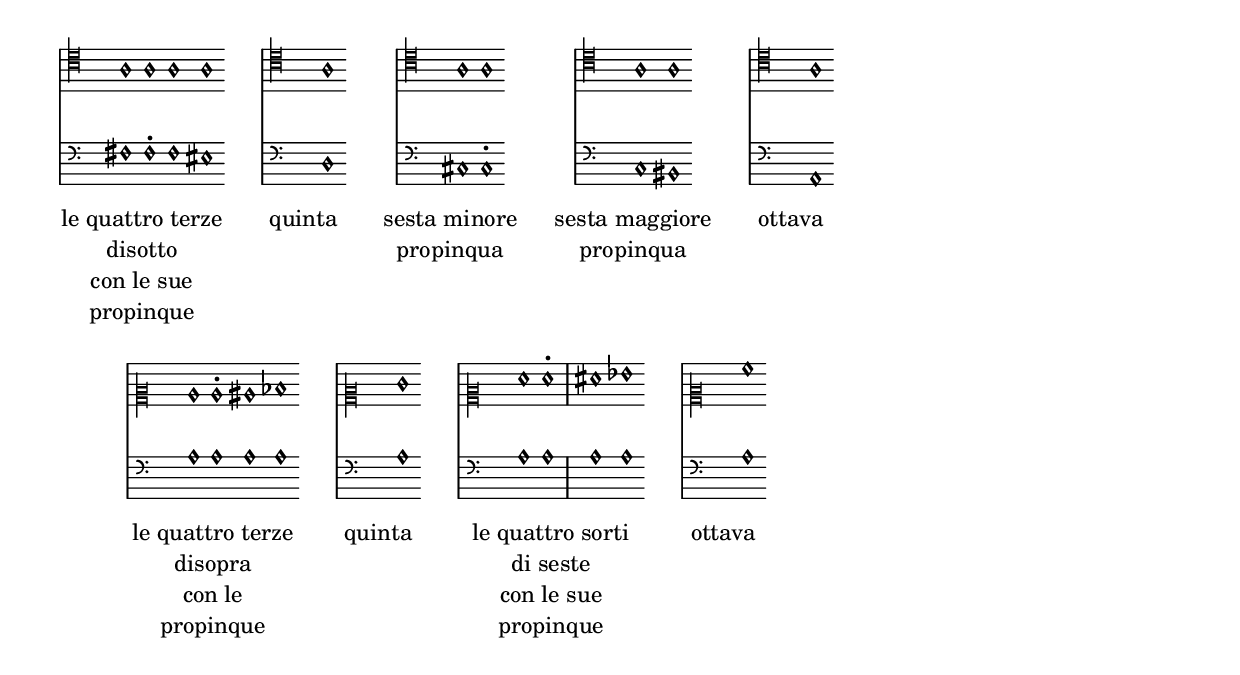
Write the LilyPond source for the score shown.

\version "2.22.2"

% Auto generated file

\header {
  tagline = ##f
}

dot = {
   \once \override Script.add-stem-support = ##f
   \once \override Script.toward-stem-shift = 0
   \once \override Script.skyline-horizontal-padding = 0
   \once \override Script.direction = 1
   \once \override Script.font-size = 1
}

\markup {
  \center-column {
    \line {
      \center-align
      \fontsize#3 { \concat { \normal-text ""} }
    }
    \null
    \line {
      \center-column {

        \line {
          \score {
            <<
              \new Staff \with { instrumentName = ""} {
                \override Staff.TimeSignature.stencil = ##f
                \override Staff.NoteHead.style = #'baroque
                \accidentalStyle Score.forget
                \override Rest.style = #'mensural
                \override NoteHead.style = #'petrucci
                \cadenzaOn
                \clef "mensural-c4"
                \key c #`((0 . ,NATURAL) (1 . ,NATURAL) (2 . ,NATURAL)
                          (3 . ,NATURAL) (4 . ,NATURAL) (5 . ,NATURAL)
                          (6 . ,NATURAL))  a1   a1   a1   a1  
                \cadenzaOff
              }
              \new Staff \with { instrumentName = ""} {
                \override Staff.TimeSignature.stencil = ##f
                \override Staff.NoteHead.style = #'baroque
                \accidentalStyle Score.forget
                \override Rest.style = #'mensural
                \override NoteHead.style = #'petrucci
                \cadenzaOn
                \clef "mensural-f"
                \key c #`((0 . ,NATURAL) (1 . ,NATURAL) (2 . ,NATURAL)
                          (3 . ,NATURAL) (4 . ,NATURAL) (5 . ,NATURAL)
                          (6 . ,NATURAL))  fis1   \dot f1-.   f1   eis1  
                \cadenzaOff
              }
            >>
            \layout {
              \context {
                \Score
                \override SpacingSpanner.common-shortest-duration = #(ly:make-moment 1)
              }
            }
          }
        }
        \null
        \line {
          \left-align {  \normal-text "le quattro terze" }
        }
        \line {
          \left-align {  \normal-text "disotto" }
        }
        \line {
          \left-align {  \normal-text "con le sue" }
        }
        \line {
          \left-align {  \normal-text "propinque" }
        }

      }
      \hspace #3 
      \center-column {

        \line {
          \score {
            <<
              \new Staff \with { instrumentName = ""} {
                \override Staff.TimeSignature.stencil = ##f
                \override Staff.NoteHead.style = #'baroque
                \accidentalStyle Score.forget
                \override Rest.style = #'mensural
                \override NoteHead.style = #'petrucci
                \cadenzaOn
                \clef "mensural-c4"
                \key c #`((0 . ,NATURAL) (1 . ,NATURAL) (2 . ,NATURAL)
                          (3 . ,NATURAL) (4 . ,NATURAL) (5 . ,NATURAL)
                          (6 . ,NATURAL))  a1  
                \cadenzaOff
              }
              \new Staff \with { instrumentName = ""} {
                \override Staff.TimeSignature.stencil = ##f
                \override Staff.NoteHead.style = #'baroque
                \accidentalStyle Score.forget
                \override Rest.style = #'mensural
                \override NoteHead.style = #'petrucci
                \cadenzaOn
                \clef "mensural-f"
                \key c #`((0 . ,NATURAL) (1 . ,NATURAL) (2 . ,NATURAL)
                          (3 . ,NATURAL) (4 . ,NATURAL) (5 . ,NATURAL)
                          (6 . ,NATURAL))  d1  
                \cadenzaOff
              }
            >>
            \layout {
              \context {
                \Score
                \override SpacingSpanner.common-shortest-duration = #(ly:make-moment 1)
              }
            }
          }
        }
        \null
        \line {
          \left-align {  \normal-text "quinta" }
        }

      }
      \hspace #3 
      \center-column {

        \line {
          \score {
            <<
              \new Staff \with { instrumentName = ""} {
                \override Staff.TimeSignature.stencil = ##f
                \override Staff.NoteHead.style = #'baroque
                \accidentalStyle Score.forget
                \override Rest.style = #'mensural
                \override NoteHead.style = #'petrucci
                \cadenzaOn
                \clef "mensural-c4"
                \key c #`((0 . ,NATURAL) (1 . ,NATURAL) (2 . ,NATURAL)
                          (3 . ,NATURAL) (4 . ,NATURAL) (5 . ,NATURAL)
                          (6 . ,NATURAL))  a1   a1  
                \cadenzaOff
              }
              \new Staff \with { instrumentName = ""} {
                \override Staff.TimeSignature.stencil = ##f
                \override Staff.NoteHead.style = #'baroque
                \accidentalStyle Score.forget
                \override Rest.style = #'mensural
                \override NoteHead.style = #'petrucci
                \cadenzaOn
                \clef "mensural-f"
                \key c #`((0 . ,NATURAL) (1 . ,NATURAL) (2 . ,NATURAL)
                          (3 . ,NATURAL) (4 . ,NATURAL) (5 . ,NATURAL)
                          (6 . ,NATURAL))  cis1   \dot c1-.  
                \cadenzaOff
              }
            >>
            \layout {
              \context {
                \Score
                \override SpacingSpanner.common-shortest-duration = #(ly:make-moment 1)
              }
            }
          }
        }
        \null
        \line {
          \left-align {  \normal-text "sesta minore" }
        }
        \line {
          \left-align {  \normal-text "propinqua" }
        }

      }
      \hspace #3 
      \center-column {

        \line {
          \score {
            <<
              \new Staff \with { instrumentName = ""} {
                \override Staff.TimeSignature.stencil = ##f
                \override Staff.NoteHead.style = #'baroque
                \accidentalStyle Score.forget
                \override Rest.style = #'mensural
                \override NoteHead.style = #'petrucci
                \cadenzaOn
                \clef "mensural-c4"
                \key c #`((0 . ,NATURAL) (1 . ,NATURAL) (2 . ,NATURAL)
                          (3 . ,NATURAL) (4 . ,NATURAL) (5 . ,NATURAL)
                          (6 . ,NATURAL))  a1   a1  
                \cadenzaOff
              }
              \new Staff \with { instrumentName = ""} {
                \override Staff.TimeSignature.stencil = ##f
                \override Staff.NoteHead.style = #'baroque
                \accidentalStyle Score.forget
                \override Rest.style = #'mensural
                \override NoteHead.style = #'petrucci
                \cadenzaOn
                \clef "mensural-f"
                \key c #`((0 . ,NATURAL) (1 . ,NATURAL) (2 . ,NATURAL)
                          (3 . ,NATURAL) (4 . ,NATURAL) (5 . ,NATURAL)
                          (6 . ,NATURAL))  c1   bis,1  
                \cadenzaOff
              }
            >>
            \layout {
              \context {
                \Score
                \override SpacingSpanner.common-shortest-duration = #(ly:make-moment 1)
              }
            }
          }
        }
        \null
        \line {
          \left-align {  \normal-text "sesta maggiore" }
        }
        \line {
          \left-align {  \normal-text "propinqua" }
        }

      }
      \hspace #3 
      \center-column {

        \line {
          \score {
            <<
              \new Staff \with { instrumentName = ""} {
                \override Staff.TimeSignature.stencil = ##f
                \override Staff.NoteHead.style = #'baroque
                \accidentalStyle Score.forget
                \override Rest.style = #'mensural
                \override NoteHead.style = #'petrucci
                \cadenzaOn
                \clef "mensural-c4"
                \key c #`((0 . ,NATURAL) (1 . ,NATURAL) (2 . ,NATURAL)
                          (3 . ,NATURAL) (4 . ,NATURAL) (5 . ,NATURAL)
                          (6 . ,NATURAL))  a1  
                \cadenzaOff
              }
              \new Staff \with { instrumentName = ""} {
                \override Staff.TimeSignature.stencil = ##f
                \override Staff.NoteHead.style = #'baroque
                \accidentalStyle Score.forget
                \override Rest.style = #'mensural
                \override NoteHead.style = #'petrucci
                \cadenzaOn
                \clef "mensural-f"
                \key c #`((0 . ,NATURAL) (1 . ,NATURAL) (2 . ,NATURAL)
                          (3 . ,NATURAL) (4 . ,NATURAL) (5 . ,NATURAL)
                          (6 . ,NATURAL))  a,1  
                \cadenzaOff
              }
            >>
            \layout {
              \context {
                \Score
                \override SpacingSpanner.common-shortest-duration = #(ly:make-moment 1)
              }
            }
          }
        }
        \null
        \line {
          \left-align {  \normal-text "ottava" }
        }

      }
      \hspace #3 
    }
    \null
    \null
    \line {      \center-column {

        \line {
          \score {
            <<
              \new Staff \with { instrumentName = ""} {
                \override Staff.TimeSignature.stencil = ##f
                \override Staff.NoteHead.style = #'baroque
                \accidentalStyle Score.forget
                \override Rest.style = #'mensural
                \override NoteHead.style = #'petrucci
                \cadenzaOn
                \clef "mensural-c2"
                \key c #`((0 . ,NATURAL) (1 . ,NATURAL) (2 . ,NATURAL)
                          (3 . ,NATURAL) (4 . ,NATURAL) (5 . ,NATURAL)
                          (6 . ,NATURAL))  c'1   \dot c'1-.   cis'1   des'1  
                \cadenzaOff
              }
              \new Staff \with { instrumentName = ""} {
                \override Staff.TimeSignature.stencil = ##f
                \override Staff.NoteHead.style = #'baroque
                \accidentalStyle Score.forget
                \override Rest.style = #'mensural
                \override NoteHead.style = #'petrucci
                \cadenzaOn
                \clef "mensural-f"
                \key c #`((0 . ,NATURAL) (1 . ,NATURAL) (2 . ,NATURAL)
                          (3 . ,NATURAL) (4 . ,NATURAL) (5 . ,NATURAL)
                          (6 . ,NATURAL))  a1   a1   a1   a1  
                \cadenzaOff
              }
            >>
            \layout {
              \context {
                \Score
                \override SpacingSpanner.common-shortest-duration = #(ly:make-moment 1)
              }
            }
          }
        }
        \null
        \line {
          \left-align {  \normal-text "le quattro terze" }
        }
        \line {
          \left-align {  \normal-text "disopra" }
        }
        \line {
          \left-align {  \normal-text "con le" }
        }
        \line {
          \left-align {  \normal-text "propinque" }
        }

      }
      \hspace #3 
      \center-column {

        \line {
          \score {
            <<
              \new Staff \with { instrumentName = ""} {
                \override Staff.TimeSignature.stencil = ##f
                \override Staff.NoteHead.style = #'baroque
                \accidentalStyle Score.forget
                \override Rest.style = #'mensural
                \override NoteHead.style = #'petrucci
                \cadenzaOn
                \clef "mensural-c2"
                \key c #`((0 . ,NATURAL) (1 . ,NATURAL) (2 . ,NATURAL)
                          (3 . ,NATURAL) (4 . ,NATURAL) (5 . ,NATURAL)
                          (6 . ,NATURAL))  e'1  
                \cadenzaOff
              }
              \new Staff \with { instrumentName = ""} {
                \override Staff.TimeSignature.stencil = ##f
                \override Staff.NoteHead.style = #'baroque
                \accidentalStyle Score.forget
                \override Rest.style = #'mensural
                \override NoteHead.style = #'petrucci
                \cadenzaOn
                \clef "mensural-f"
                \key c #`((0 . ,NATURAL) (1 . ,NATURAL) (2 . ,NATURAL)
                          (3 . ,NATURAL) (4 . ,NATURAL) (5 . ,NATURAL)
                          (6 . ,NATURAL))  a1  
                \cadenzaOff
              }
            >>
            \layout {
              \context {
                \Score
                \override SpacingSpanner.common-shortest-duration = #(ly:make-moment 1)
              }
            }
          }
        }
        \null
        \line {
          \left-align {  \normal-text "quinta" }
        }

      }
      \hspace #3 
      \center-column {

        \line {
          \score {
            <<
              \new Staff \with { instrumentName = ""} {
                \override Staff.TimeSignature.stencil = ##f
                \override Staff.NoteHead.style = #'baroque
                \accidentalStyle Score.forget
                \override Rest.style = #'mensural
                \override NoteHead.style = #'petrucci
                \cadenzaOn
                \clef "mensural-c2"
                \key c #`((0 . ,NATURAL) (1 . ,NATURAL) (2 . ,NATURAL)
                          (3 . ,NATURAL) (4 . ,NATURAL) (5 . ,NATURAL)
                          (6 . ,NATURAL))  f'1   \dot f'1-. \bar "|"  fis'1   ges'1  
                \cadenzaOff
              }
              \new Staff \with { instrumentName = ""} {
                \override Staff.TimeSignature.stencil = ##f
                \override Staff.NoteHead.style = #'baroque
                \accidentalStyle Score.forget
                \override Rest.style = #'mensural
                \override NoteHead.style = #'petrucci
                \cadenzaOn
                \clef "mensural-f"
                \key c #`((0 . ,NATURAL) (1 . ,NATURAL) (2 . ,NATURAL)
                          (3 . ,NATURAL) (4 . ,NATURAL) (5 . ,NATURAL)
                          (6 . ,NATURAL))  a1   a1   a1   a1  
                \cadenzaOff
              }
            >>
            \layout {
              \context {
                \Score
                \override SpacingSpanner.common-shortest-duration = #(ly:make-moment 1)
              }
            }
          }
        }
        \null
        \line {
          \left-align {  \normal-text "le quattro sorti" }
        }
        \line {
          \left-align {  \normal-text "di seste" }
        }
        \line {
          \left-align {  \normal-text "con le sue" }
        }
        \line {
          \left-align {  \normal-text "propinque" }
        }

      }
      \hspace #3 
      \center-column {

        \line {
          \score {
            <<
              \new Staff \with { instrumentName = ""} {
                \override Staff.TimeSignature.stencil = ##f
                \override Staff.NoteHead.style = #'baroque
                \accidentalStyle Score.forget
                \override Rest.style = #'mensural
                \override NoteHead.style = #'petrucci
                \cadenzaOn
                \clef "mensural-c2"
                \key c #`((0 . ,NATURAL) (1 . ,NATURAL) (2 . ,NATURAL)
                          (3 . ,NATURAL) (4 . ,NATURAL) (5 . ,NATURAL)
                          (6 . ,NATURAL))  a'1  
                \cadenzaOff
              }
              \new Staff \with { instrumentName = ""} {
                \override Staff.TimeSignature.stencil = ##f
                \override Staff.NoteHead.style = #'baroque
                \accidentalStyle Score.forget
                \override Rest.style = #'mensural
                \override NoteHead.style = #'petrucci
                \cadenzaOn
                \clef "mensural-f"
                \key c #`((0 . ,NATURAL) (1 . ,NATURAL) (2 . ,NATURAL)
                          (3 . ,NATURAL) (4 . ,NATURAL) (5 . ,NATURAL)
                          (6 . ,NATURAL))  a1  
                \cadenzaOff
              }
            >>
            \layout {
              \context {
                \Score
                \override SpacingSpanner.common-shortest-duration = #(ly:make-moment 1)
              }
            }
          }
        }
        \null
        \line {
          \left-align {  \normal-text "ottava" }
        }

      }
      \hspace #3 

    }
  }
}